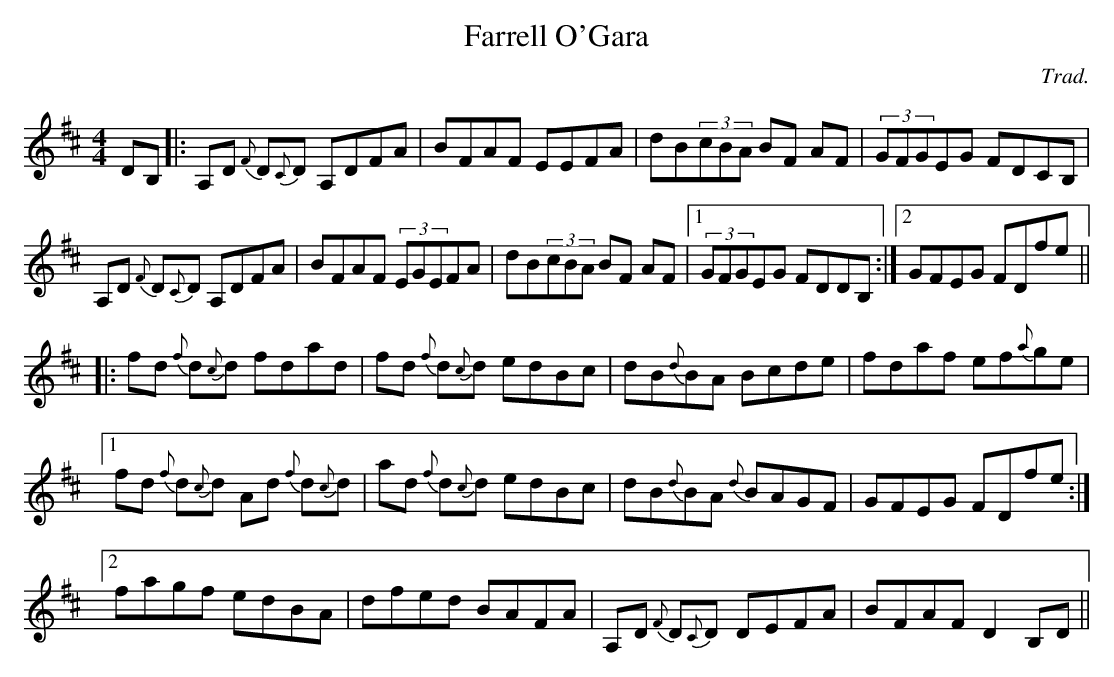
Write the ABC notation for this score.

X:1
T:Farrell O'Gara
C:Trad.
M:4/4
K:D
DB,|:A,D {F}D{C}D A,DFA|BFAF EEFA|dB(3cBA BF AF|(3GFGEG FDCB,|
A,D {F}D{C}D A,DFA|BFAF (3EGEFA|dB(3cBA BF AF|1 (3GFGEG FDDB,:|2 GFEG FDfe||
|:fd {f}d{c}d fdad|fd {f}d{c}d edBc|dB{d}BA Bcde|fdaf ef{a}ge|
[1 fd {f}d{c}d Ad {f}d{c}d|ad {f}d{c}d edBc|dB{d}BA {d}BAGF|GFEG FDfe:|
[2 fagf edBA|dfed BAFA|A,D {F}D{C}D DEFA|BFAF D2 B,D||
